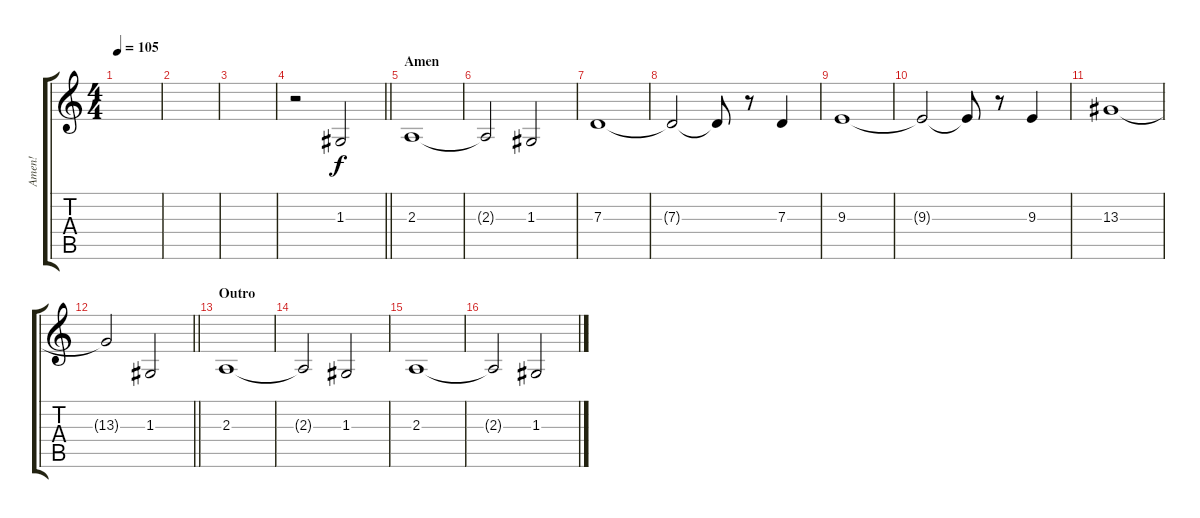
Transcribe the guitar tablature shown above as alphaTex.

\track ("Amen!" "Amen!") {instrument choiraahs}
\staff {score tabs}
\tuning (E4 B3 G3 D3 A2 E2) {hide}
\ts (4 4)
\tempo 105
\clef g2
\ks c
|
|
|
\barLineRight lightlight
r.2 1.3.2 |
\section ("" "Amen")
2.3.1 |
2.3{t}.2 1.3.2 |
7.3.1 |
7.3{t}.2 7.3{t}.8 r.8 7.3.4 |
9.3.1 |
9.3{t}.2 9.3{t}.8 r.8 9.3.4 |
13.3.1 |
\barLineRight lightlight
13.3{t}.2 1.3.2 |
\section ("" "Outro")
2.3.1 |
2.3{t}.2 1.3.2 |
2.3.1 |
2.3{t}.2 1.3.2
